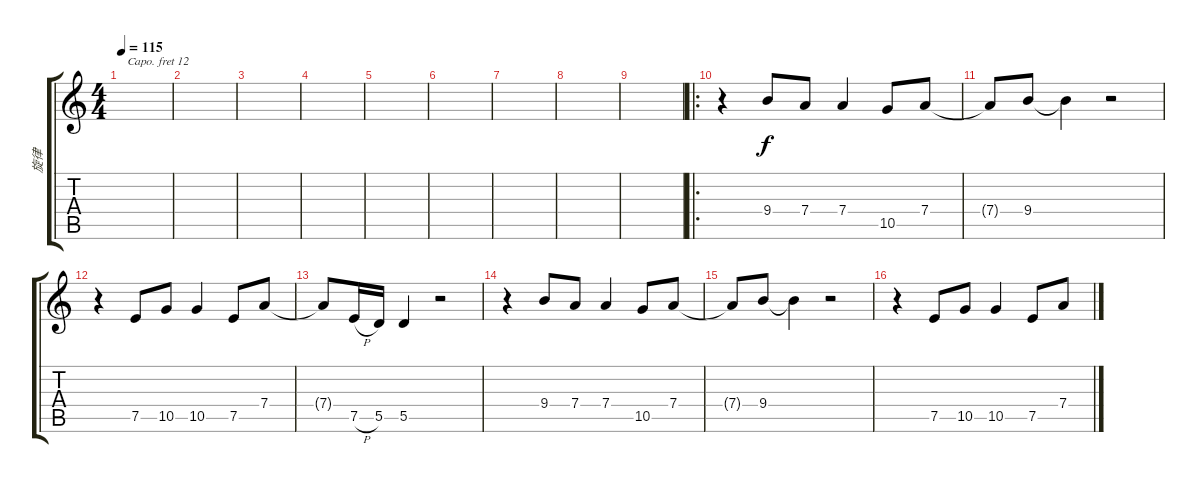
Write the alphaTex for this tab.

\track ("旋律" "旋律") {instrument acousticgrandpiano}
\staff {score tabs}
\capo 12
\tuning (E4 B3 G3 D3 A2 E2) {hide}
\ts (4 4)
\tempo 115
\clef g2
\ks c
|
|
|
|
|
|
|
|
|
\ro
r.4 9.4.8 7.4.8 7.4.4 10.5.8 7.4.8 |
7.4{t}.8 9.4.8 9.4{t}.4 r.2 |
r.4 7.5.8 10.5.8 10.5.4 7.5.8 7.4.8 |
7.4{t}.8 7.5{h}.16 5.5.16 5.5.4 r.2 |
r.4 9.4.8 7.4.8 7.4.4 10.5.8 7.4.8 |
7.4{t}.8 9.4.8 9.4{t}.4 r.2 |
r.4 7.5.8 10.5.8 10.5.4 7.5.8 7.4.8
